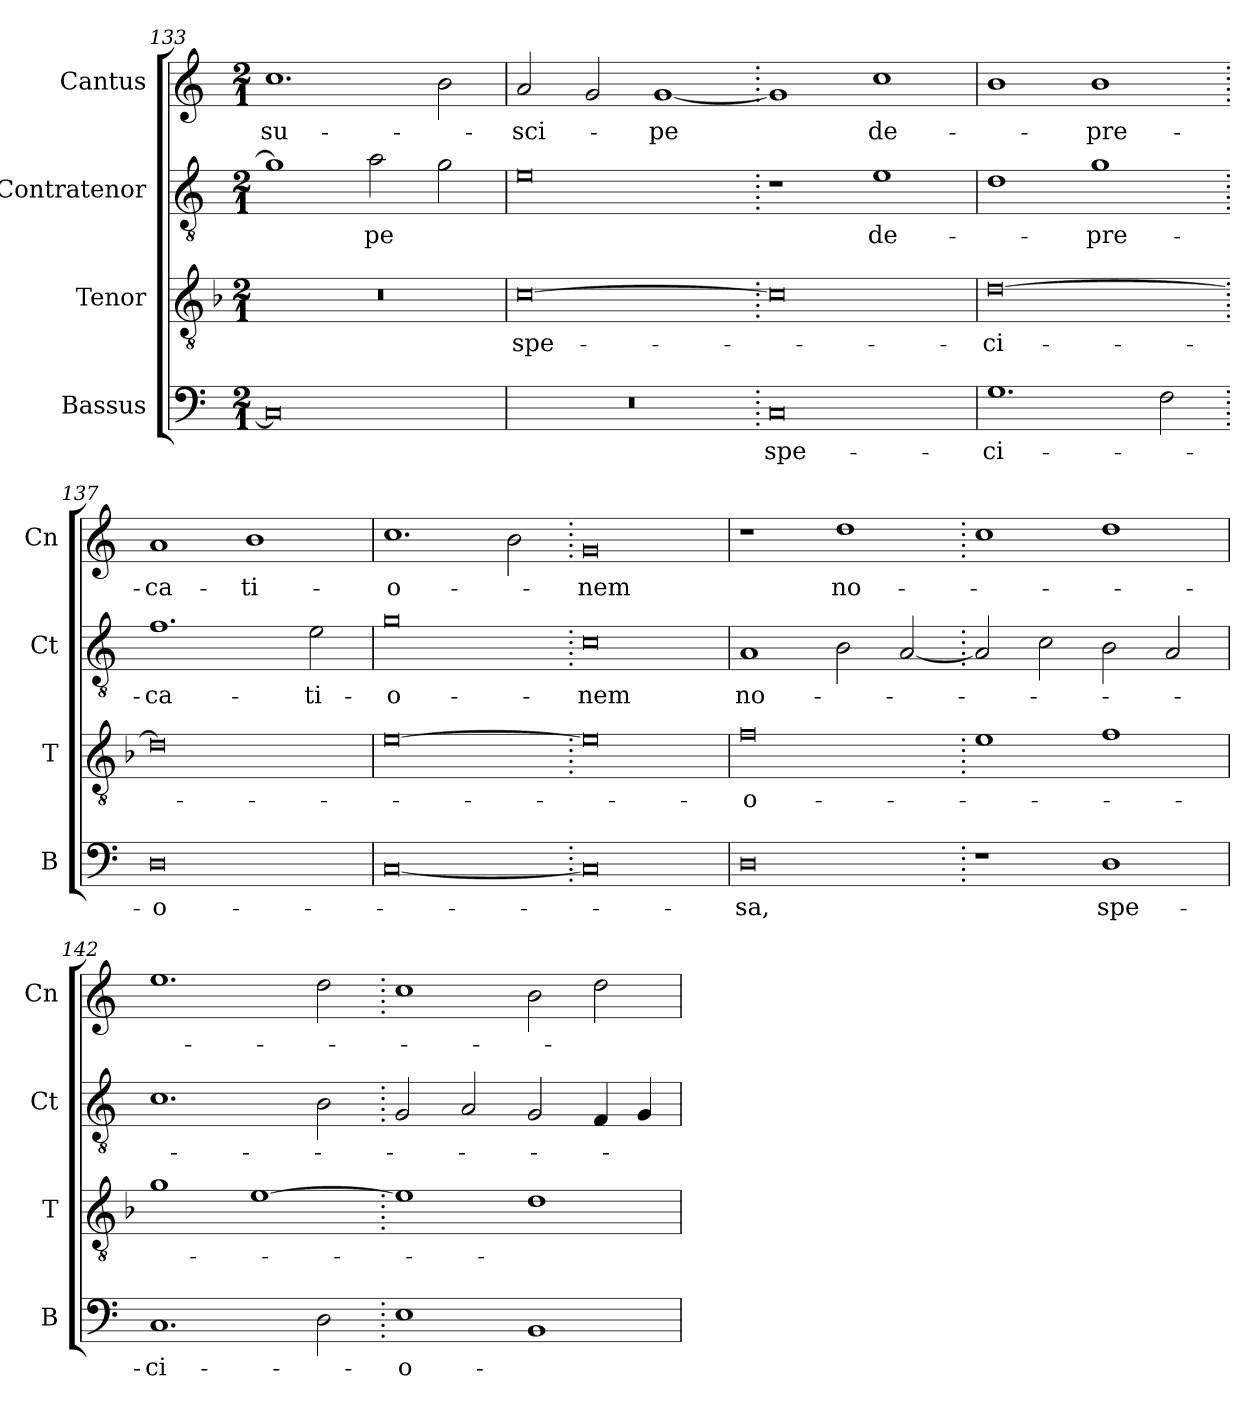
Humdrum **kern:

**kern	**text	**kern	**text	**kern	**text	**kern	**text
*part4	*part4	*part3	*part3	*part2	*part2	*part1	*part1
*staff4	*staff4	*staff3	*staff3	*staff2	*staff2	*staff1	*staff1
*I"Bassus	*	*I"Tenor	*	*I"Contratenor	*	*I"Cantus	*
*I'B	*	*I'T	*	*I'Ct	*	*I'Cn	*
*clefF4	*	*clefGv2	*	*clefGv2	*	*clefG2	*
*k[]	*	*k[b-]	*	*k[]	*	*k[]	*
*M2/1	*	*M2/1	*	*M2/1	*	*M2/1	*
=133	=133	=133	=133	=133	=133	=133	=133
0C]	.	0r	.	1g]	.	1.cc	su-
.	.	.	.	2a\	-pe	.	.
.	.	.	.	2g\	.	2b\	.
=134	=134	=134	=134	=134	=134	=134	=134
0r	.	[0c	spe-	0e	.	2a/	-sci-
.	.	.	.	.	.	2g/	.
.	.	.	.	.	.	[1g	-pe
=135.	=135.	=135.	=135.	=135.	=135.	=135.	=135.
0C	spe-	0c]	.	1r	.	1g]	.
.	.	.	.	1e	de-	1cc	de-
=136	=136	=136	=136	=136	=136	=136	=136
1.G	-ci-	[0d	-ci-	1d	.	1b	.
.	.	.	.	1g	-pre-	1b	-pre-
2F\	.	.	.	.	.	.	.
=137.	=137.	=137.	=137.	=137.	=137.	=137.	=137.
0D	-o-	0d]	.	1.f	-ca-	1a	-ca-
.	.	.	.	.	.	1b	-ti-
.	.	.	.	2e\	-ti-	.	.
=138	=138	=138	=138	=138	=138	=138	=138
[0C	.	[0e	.	0g	-o-	1.cc	-o-
.	.	.	.	.	.	2b\	.
=139.	=139.	=139.	=139.	=139.	=139.	=139.	=139.
0C]	.	0e]	.	0c	-nem	0g	-nem
=140	=140	=140	=140	=140	=140	=140	=140
0D	-sa,	0f	-o-	1A	no-	1r	.
.	.	.	.	2B\	.	1dd	no-
.	.	.	.	[2A/	.	.	.
=141.	=141.	=141.	=141.	=141.	=141.	=141.	=141.
1r	.	1e	.	2A/]	.	1cc	.
.	.	.	.	2c\	.	.	.
1D	spe-	1f	.	2B\	.	1dd	.
.	.	.	.	2A/	.	.	.
=142	=142	=142	=142	=142	=142	=142	=142
1.C	-ci-	1g	.	1.c	.	1.ee	.
.	.	[1e	.	.	.	.	.
2D\	.	.	.	2B\	.	2dd\	.
=143.	=143.	=143.	=143.	=143.	=143.	=143.	=143.
1E	-o-	1e]	.	2G/	.	1cc	.
.	.	.	.	2A/	.	.	.
1BB	.	1d	.	2G/	.	2b\	.
.	.	.	.	4F/	.	2dd\	.
.	.	.	.	4G/	.	.	.
=	=	=	=	=	=	=	=
*-	*-	*-	*-	*-	*-	*-	*-
